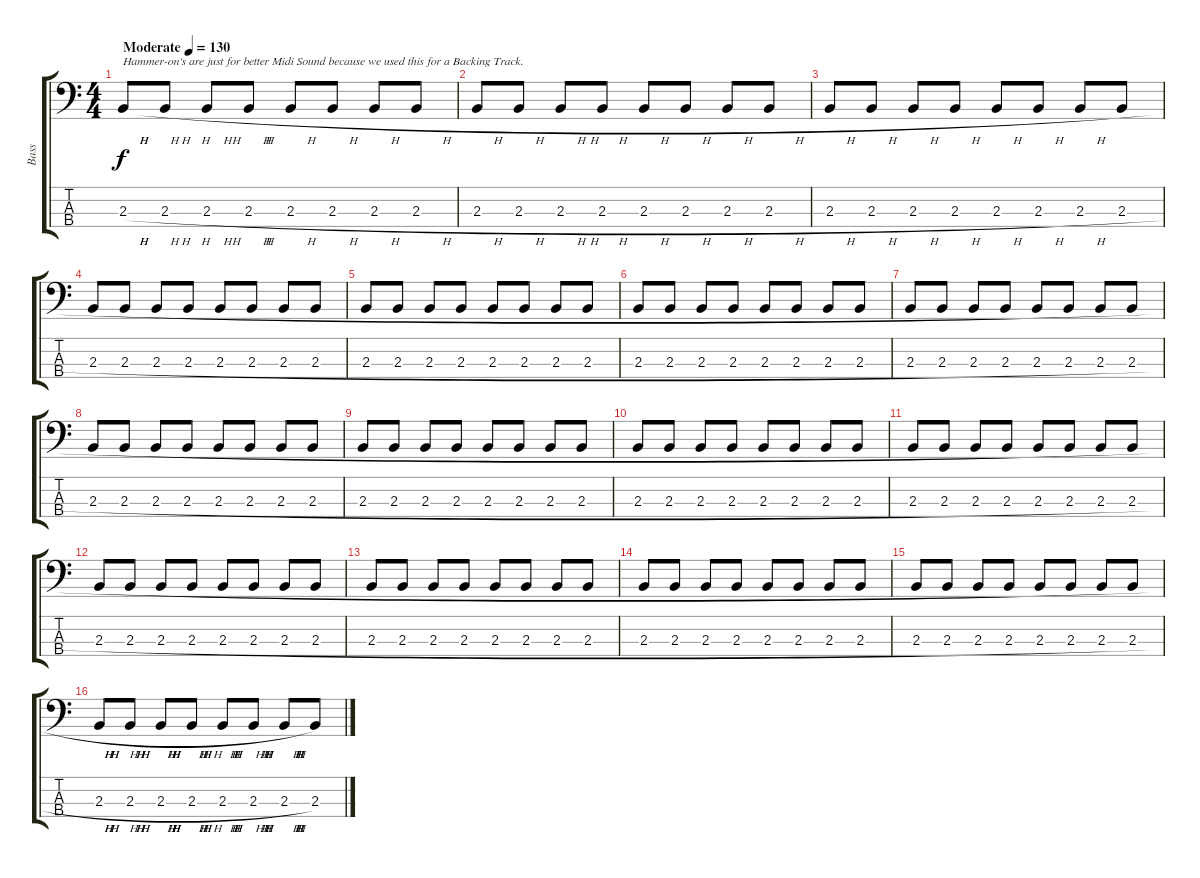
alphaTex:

\track ("Bass" "Bass") {instrument electricbasspick}
\staff {score tabs}
\tuning (G2 D2 A1 E1) {hide}
\ts (4 4)
\tempo (130 "Moderate")
\clef f4
\ks c
2.3{h}.8{txt "Hammer-on's are just for better Midi Sound because we used this for a Backing Track." dy f instrument electricbasspick} 2.3{h}.8 2.3{h}.8 2.3{h}.8 2.3{h}.8 2.3{h}.8 2.3{h}.8 2.3{h}.8 |
2.3{h}.8 2.3{h}.8 2.3{h}.8 2.3{h}.8 2.3{h}.8 2.3{h}.8 2.3{h}.8 2.3{h}.8 |
2.3{h}.8 2.3{h}.8 2.3{h}.8 2.3{h}.8 2.3{h}.8 2.3{h}.8 2.3{h}.8 2.3{h}.8 |
2.3{h}.8 2.3{h}.8 2.3{h}.8 2.3{h}.8 2.3{h}.8 2.3{h}.8 2.3{h}.8 2.3{h}.8 |
2.3{h}.8 2.3{h}.8 2.3{h}.8 2.3{h}.8 2.3{h}.8 2.3{h}.8 2.3{h}.8 2.3{h}.8 |
2.3{h}.8 2.3{h}.8 2.3{h}.8 2.3{h}.8 2.3{h}.8 2.3{h}.8 2.3{h}.8 2.3{h}.8 |
2.3{h}.8 2.3{h}.8 2.3{h}.8 2.3{h}.8 2.3{h}.8 2.3{h}.8 2.3{h}.8 2.3{h}.8 |
2.3{h}.8 2.3{h}.8 2.3{h}.8 2.3{h}.8 2.3{h}.8 2.3{h}.8 2.3{h}.8 2.3{h}.8 |
2.3{h}.8 2.3{h}.8 2.3{h}.8 2.3{h}.8 2.3{h}.8 2.3{h}.8 2.3{h}.8 2.3{h}.8 |
2.3{h}.8 2.3{h}.8 2.3{h}.8 2.3{h}.8 2.3{h}.8 2.3{h}.8 2.3{h}.8 2.3{h}.8 |
2.3{h}.8 2.3{h}.8 2.3{h}.8 2.3{h}.8 2.3{h}.8 2.3{h}.8 2.3{h}.8 2.3{h}.8 |
2.3{h}.8 2.3{h}.8 2.3{h}.8 2.3{h}.8 2.3{h}.8 2.3{h}.8 2.3{h}.8 2.3{h}.8 |
2.3{h}.8 2.3{h}.8 2.3{h}.8 2.3{h}.8 2.3{h}.8 2.3{h}.8 2.3{h}.8 2.3{h}.8 |
2.3{h}.8 2.3{h}.8 2.3{h}.8 2.3{h}.8 2.3{h}.8 2.3{h}.8 2.3{h}.8 2.3{h}.8 |
2.3{h}.8 2.3{h}.8 2.3{h}.8 2.3{h}.8 2.3{h}.8 2.3{h}.8 2.3{h}.8 2.3{h}.8 |
2.3{h}.8 2.3{h}.8 2.3{h}.8 2.3{h}.8 2.3{h}.8 2.3{h}.8 2.3{h}.8 2.3{h}.8
